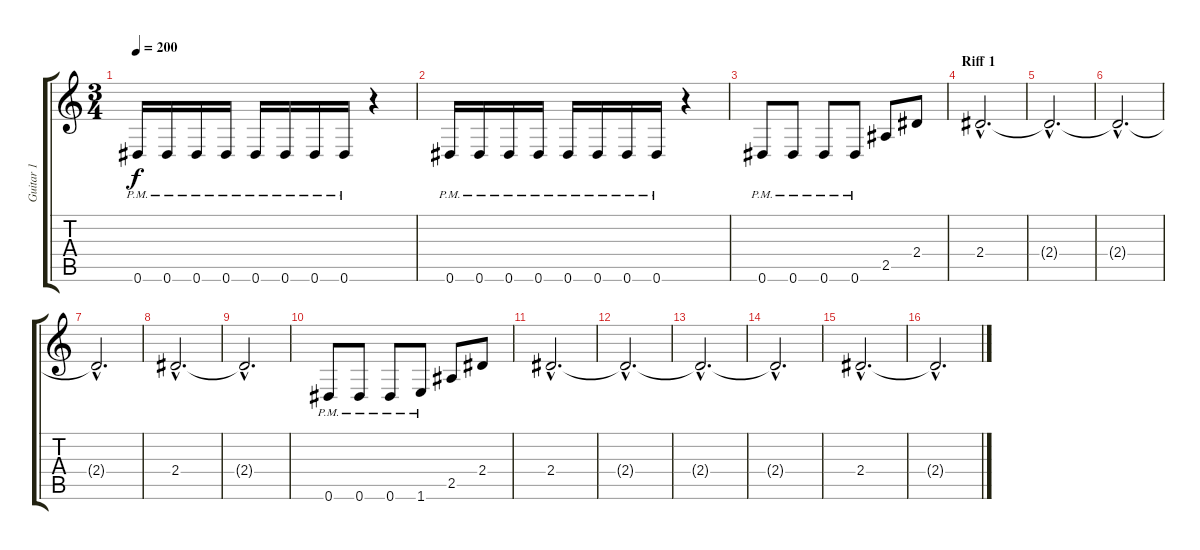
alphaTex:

\track ("Guitar 1" "Guitar 1") {instrument distortionguitar}
\staff {score tabs}
\tuning (Eb4 Bb3 Gb3 Db3 Ab2 Eb2) {hide}
\ts (3 4)
\tempo 200
\clef g2
\ks c
0.6{pm}.16{dy f} 0.6{pm}.16 0.6{pm}.16 0.6{pm}.16 0.6{pm}.16 0.6{pm}.16 0.6{pm}.16 0.6{pm}.16 r.4 |
0.6{pm}.16 0.6{pm}.16 0.6{pm}.16 0.6{pm}.16 0.6{pm}.16 0.6{pm}.16 0.6{pm}.16 0.6{pm}.16 r.4 |
0.6{pm}.8 0.6{pm}.8 0.6{pm}.8 0.6{pm}.8 2.5.8 2.4.8 |
\section ("" "Riff 1")
2.4{hac}.2{d volume 12} |
2.4{hac t}.2{d} |
2.4{hac t}.2{d} |
2.4{hac t}.2{d} |
2.4{hac}.2{d} |
2.4{hac t}.2{d} |
0.6{pm}.8 0.6{pm}.8 0.6{pm}.8 1.6{pm}.8 2.5.8 2.4.8 |
2.4{hac}.2{d} |
2.4{hac t}.2{d} |
2.4{hac t}.2{d} |
2.4{hac t}.2{d} |
2.4{hac}.2{d} |
2.4{hac t}.2{d}
